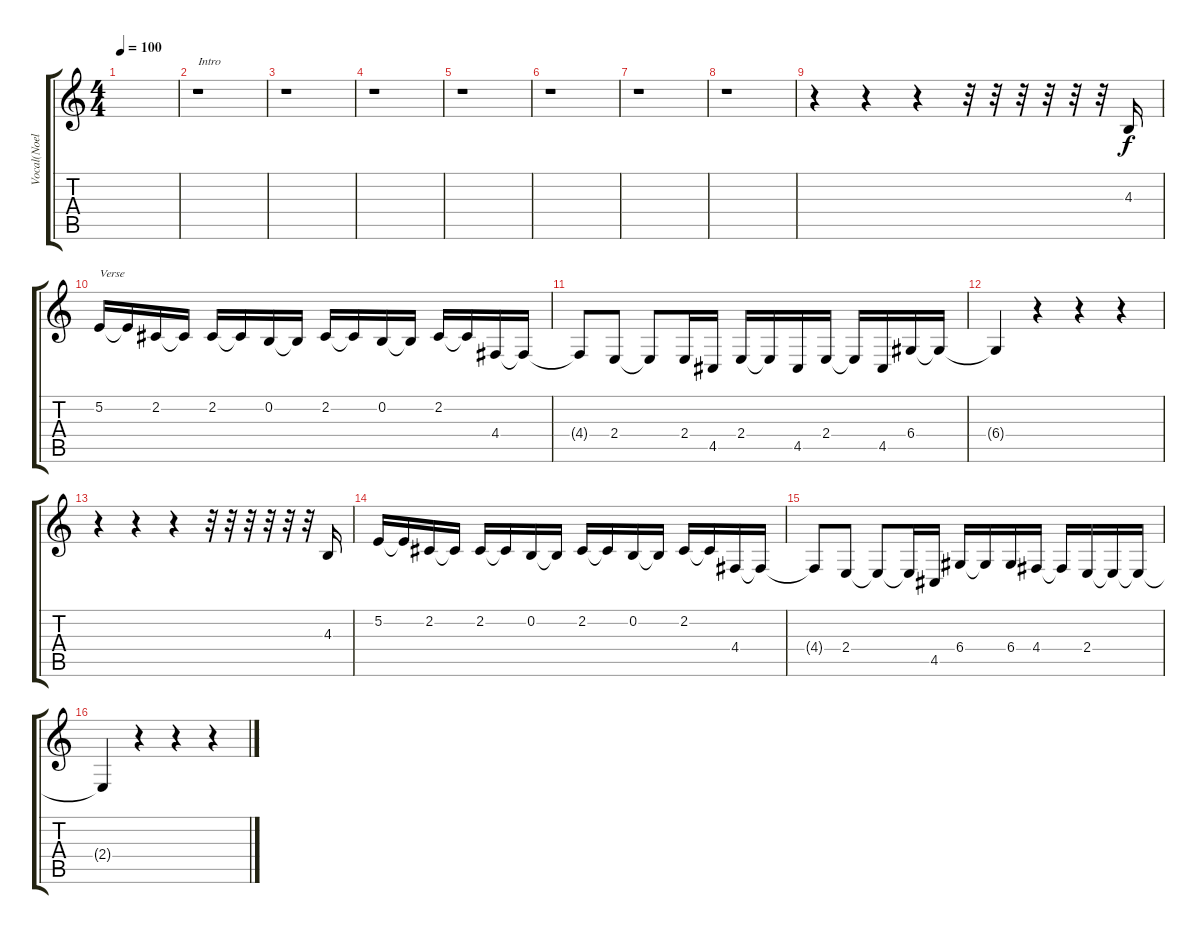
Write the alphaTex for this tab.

\track ("Vocal(Noel)" "Vocal(Noel") {instrument oboe}
\staff {score tabs}
\tuning (E4 B3 G3 D3 A2 E2) {hide}
\ts (4 4)
\tempo 100
\clef g2
\ks c
|
r.1{txt "Intro"} |
r.1 |
r.1 |
r.1 |
r.1 |
r.1 |
r.1 |
r.4 r.4 r.4 r.32 r.32 r.32 r.32 r.32 r.32 4.3.16 |
5.2.16{txt "Verse"} 5.2{t}.16 2.2.16 2.2{t}.16 2.2.16 2.2{t}.16 0.2.16 0.2{t}.16 2.2.16 2.2{t}.16 0.2.16 0.2{t}.16 2.2.16 2.2{t}.16 4.4.16 4.4{t}.16 |
4.4{t}.8 2.4.8 2.4{t}.8 2.4.16 4.5.16 2.4.16 2.4{t}.16 4.5.16 2.4.16 2.4{t}.16 4.5.16 6.4.16 6.4{t}.16 |
6.4{t}.4 r.4 r.4 r.4 |
r.4 r.4 r.4 r.32 r.32 r.32 r.32 r.32 r.32 4.3.16 |
5.2.16 5.2{t}.16 2.2.16 2.2{t}.16 2.2.16 2.2{t}.16 0.2.16 0.2{t}.16 2.2.16 2.2{t}.16 0.2.16 0.2{t}.16 2.2.16 2.2{t}.16 4.4.16 4.4{t}.16 |
4.4{t}.8 2.4.8 2.4{t}.8 2.4{t}.16 4.5.16 6.4.16 6.4{t}.16 6.4.16 4.4.16 4.4{t}.16 2.4.16 2.4{t}.16 2.4{t}.16 |
2.4{t}.4 r.4 r.4 r.4
